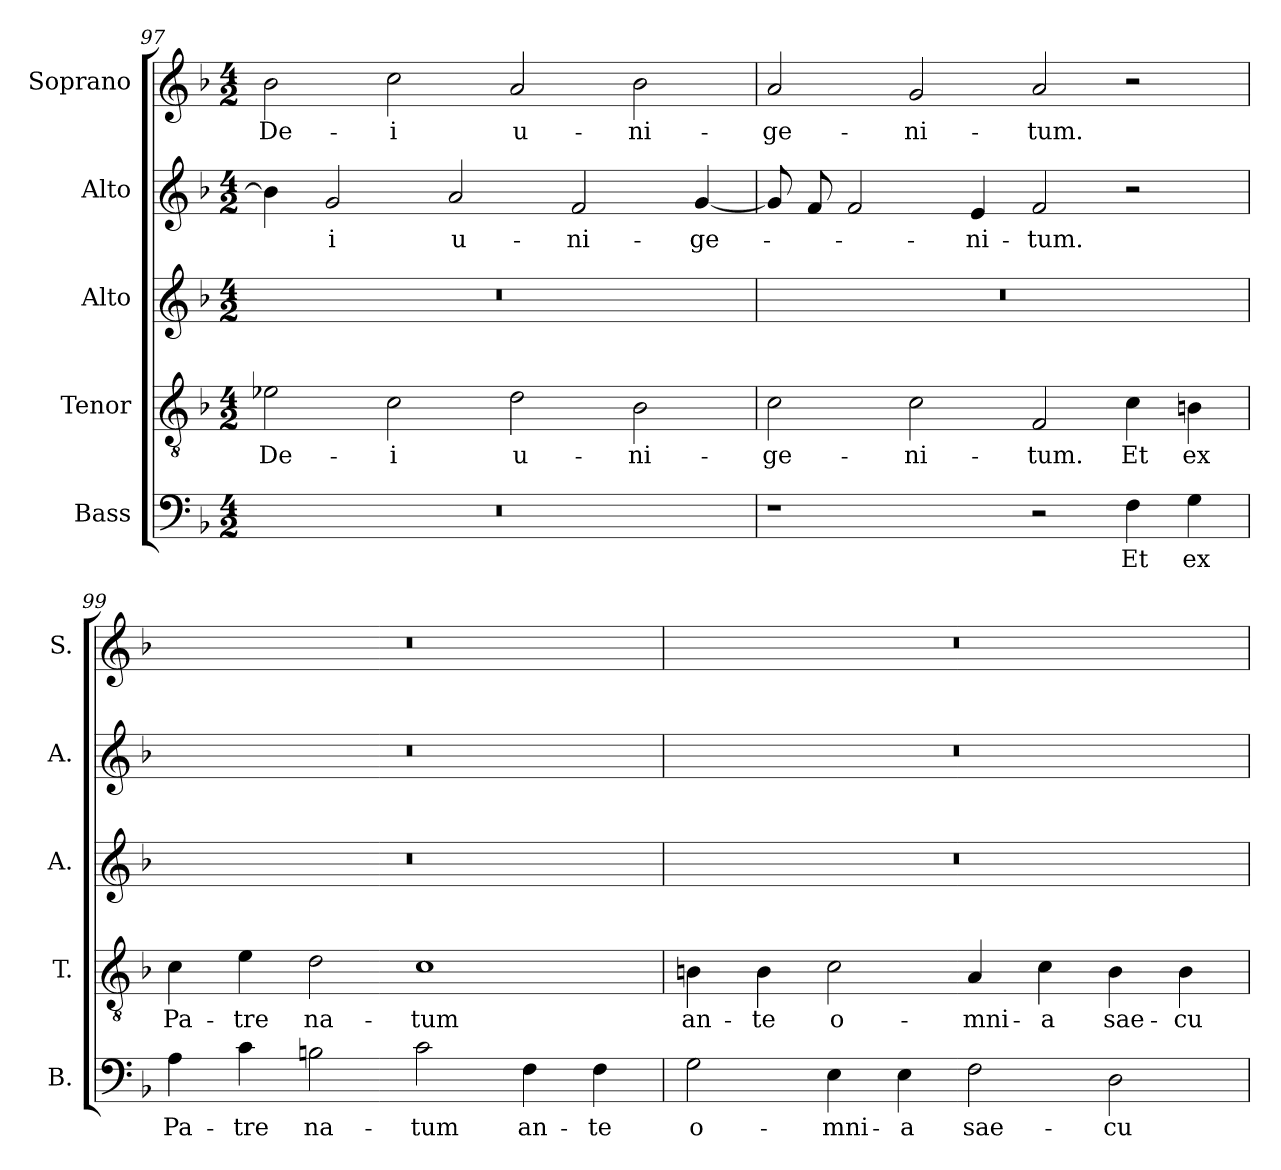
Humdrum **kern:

**kern	**text	**kern	**text	**kern	**kern	**text	**kern	**text
*part5	*part5	*part4	*part4	*part3	*part2	*part2	*part1	*part1
*staff5	*staff5	*staff4	*staff4	*staff3	*staff2	*staff2	*staff1	*staff1
*I"Bass	*	*I"Tenor	*	*I"Alto	*I"Alto	*	*I"Soprano	*
*I'B.	*	*I'T.	*	*I'A.	*I'A.	*	*I'S.	*
*clefF4	*	*clefGv2	*	*clefG2	*clefG2	*	*clefG2	*
*	*	*ITrd7c12	*	*	*	*	*	*
*k[b-]	*	*k[b-]	*	*k[b-]	*k[b-]	*	*k[b-]	*
*F:	*	*F:	*	*F:	*F:	*	*F:	*
*M4/2	*	*M4/2	*	*M4/2	*M4/2	*	*M4/2	*
=97	=97	=97	=97	=97	=97	=97	=97	=97
!LO:N:vis=1	!	!	!	!	!	!	!	!
!	!	!	!LO:LY:b:color=#000000	!LO:N:vis=1	!	!	!	!
!	!	!	!	!	!	!	!	!LO:LY:b:color=#000000
0r	.	2E-Xi\	De-	0r	4b-i\]	.	2b-i\	De-
!	!	!	!	!	!	!LO:LY:b:color=#000000	!	!
.	.	.	.	.	2gi/	-i	.	.
!	!	!	!LO:LY:b:color=#000000	!	!	!	!	!
!	!	!	!	!	!	!	!	!LO:LY:b:color=#000000
.	.	2Ci\	-i	.	.	.	2cci\	-i
!	!	!	!	!	!	!LO:LY:b:color=#000000	!	!
.	.	.	.	.	2ai/	u-	.	.
!	!	!	!LO:LY:b:color=#000000	!	!	!	!	!
!	!	!	!	!	!	!	!	!LO:LY:b:color=#000000
.	.	2Di\	u-	.	.	.	2ai/	u-
!	!	!	!	!	!	!LO:LY:b:color=#000000	!	!
.	.	.	.	.	2fi/	-ni-	.	.
!	!	!	!LO:LY:b:color=#000000	!	!	!	!	!
!	!	!	!	!	!	!	!	!LO:LY:b:color=#000000
.	.	2BB-i\	-ni-	.	.	.	2b-i\	-ni-
!	!	!	!	!	!	!LO:LY:b:color=#000000	!	!
.	.	.	.	.	[4gi/	-ge-	.	.
=98	=98	=98	=98	=98	=98	=98	=98	=98
!	!	!	!LO:LY:b:color=#000000	!LO:N:vis=1	!	!	!	!
!	!	!	!	!	!	!	!	!LO:LY:b:color=#000000
1r	.	2Ci\	-ge-	0r	8gi/]	.	2ai/	-ge-
.	.	.	.	.	8fi/	.	.	.
.	.	.	.	.	2fi/	.	.	.
!	!	!	!LO:LY:b:color=#000000	!	!	!	!	!
!	!	!	!	!	!	!	!	!LO:LY:b:color=#000000
.	.	2Ci\	-ni-	.	.	.	2gi/	-ni-
!	!	!	!	!	!	!LO:LY:b:color=#000000	!	!
.	.	.	.	.	4ei/	-ni-	.	.
!	!	!	!LO:LY:b:color=#000000	!	!	!	!	!
!	!	!	!	!	!	!LO:LY:b:color=#000000	!	!
!	!	!	!	!	!	!	!	!LO:LY:b:color=#000000
2r	.	2FFi/	-tum.	.	2fi/	-tum.	2ai/	-tum.
!	!LO:LY:b:color=#000000	!	!	!	!	!	!	!
!	!	!	!LO:LY:b:color=#000000	!	!	!	!	!
4Fi\	Et	4Ci\	Et	.	2r	.	2r	.
!	!LO:LY:b:color=#000000	!	!	!	!	!	!	!
!	!	!	!LO:LY:b:color=#000000	!	!	!	!	!
4Gi\	ex	4BBni\	ex	.	.	.	.	.
=99	=99	=99	=99	=99	=99	=99	=99	=99
!	!LO:LY:b:color=#000000	!	!	!	!	!	!	!
!	!	!	!LO:LY:b:color=#000000	!LO:N:vis=1	!LO:N:vis=1	!	!LO:N:vis=1	!
4Ai\	Pa-	4Ci\	Pa-	0r	0r	.	0r	.
!	!LO:LY:b:color=#000000	!	!	!	!	!	!	!
!	!	!	!LO:LY:b:color=#000000	!	!	!	!	!
4ci\	-tre	4Ei\	-tre	.	.	.	.	.
!	!LO:LY:b:color=#000000	!	!	!	!	!	!	!
!	!	!	!LO:LY:b:color=#000000	!	!	!	!	!
2Bni\	na-	2Di\	na-	.	.	.	.	.
!	!LO:LY:b:color=#000000	!	!	!	!	!	!	!
!	!	!	!LO:LY:b:color=#000000	!	!	!	!	!
2ci\	-tum	1Ci	-tum	.	.	.	.	.
!	!LO:LY:b:color=#000000	!	!	!	!	!	!	!
4Fi\	an-	.	.	.	.	.	.	.
!	!LO:LY:b:color=#000000	!	!	!	!	!	!	!
4Fi\	-te	.	.	.	.	.	.	.
=100	=100	=100	=100	=100	=100	=100	=100	=100
!	!LO:LY:b:color=#000000	!	!	!	!	!	!	!
!	!	!	!LO:LY:b:color=#000000	!LO:N:vis=1	!LO:N:vis=1	!	!LO:N:vis=1	!
2Gi\	o-	4BBni\	an-	0r	0r	.	0r	.
!	!	!	!LO:LY:b:color=#000000	!	!	!	!	!
.	.	4BBi\	-te	.	.	.	.	.
!	!LO:LY:b:color=#000000	!	!	!	!	!	!	!
!	!	!	!LO:LY:b:color=#000000	!	!	!	!	!
4Ei\	-mni-	2Ci\	o-	.	.	.	.	.
!	!LO:LY:b:color=#000000	!	!	!	!	!	!	!
4Ei\	-a	.	.	.	.	.	.	.
!	!LO:LY:b:color=#000000	!	!	!	!	!	!	!
!	!	!	!LO:LY:b:color=#000000	!	!	!	!	!
2Fi\	sae-	4AAi/	-mni-	.	.	.	.	.
!	!	!	!LO:LY:b:color=#000000	!	!	!	!	!
.	.	4Ci\	-a	.	.	.	.	.
!	!LO:LY:b:color=#000000	!	!	!	!	!	!	!
!	!	!	!LO:LY:b:color=#000000	!	!	!	!	!
2Di\	-cu-	4BBi\	sae-	.	.	.	.	.
!	!	!	!LO:LY:b:color=#000000	!	!	!	!	!
.	.	4BBi\	-cu-	.	.	.	.	.
=	=	=	=	=	=	=	=	=
*-	*-	*-	*-	*-	*-	*-	*-	*-
